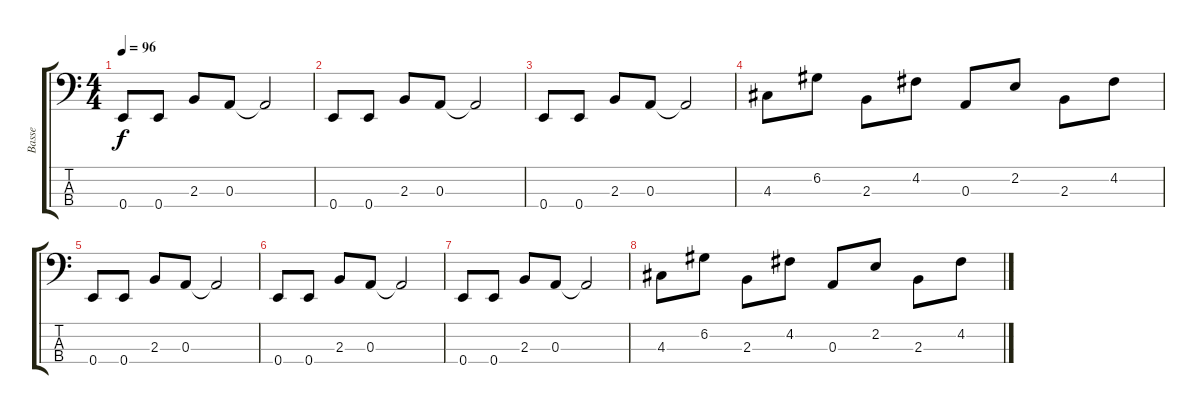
\track ("Basse" "Basse") {instrument electricbasspick}
\staff {score tabs}
\tuning (G2 D2 A1 E1) {hide}
\ts (4 4)
\tempo 96
\clef f4
\ks c
0.4.8{dy f} 0.4.8 2.3.8 0.3.8 0.3{t}.2 |
0.4.8 0.4.8 2.3.8 0.3.8 0.3{t}.2 |
0.4.8 0.4.8 2.3.8 0.3.8 0.3{t}.2 |
4.3.8 6.2.8 2.3.8 4.2.8 0.3.8 2.2.8 2.3.8 4.2.8 |
0.4.8 0.4.8 2.3.8 0.3.8 0.3{t}.2 |
0.4.8 0.4.8 2.3.8 0.3.8 0.3{t}.2 |
0.4.8 0.4.8 2.3.8 0.3.8 0.3{t}.2 |
4.3.8 6.2.8 2.3.8 4.2.8 0.3.8 2.2.8 2.3.8 4.2.8
